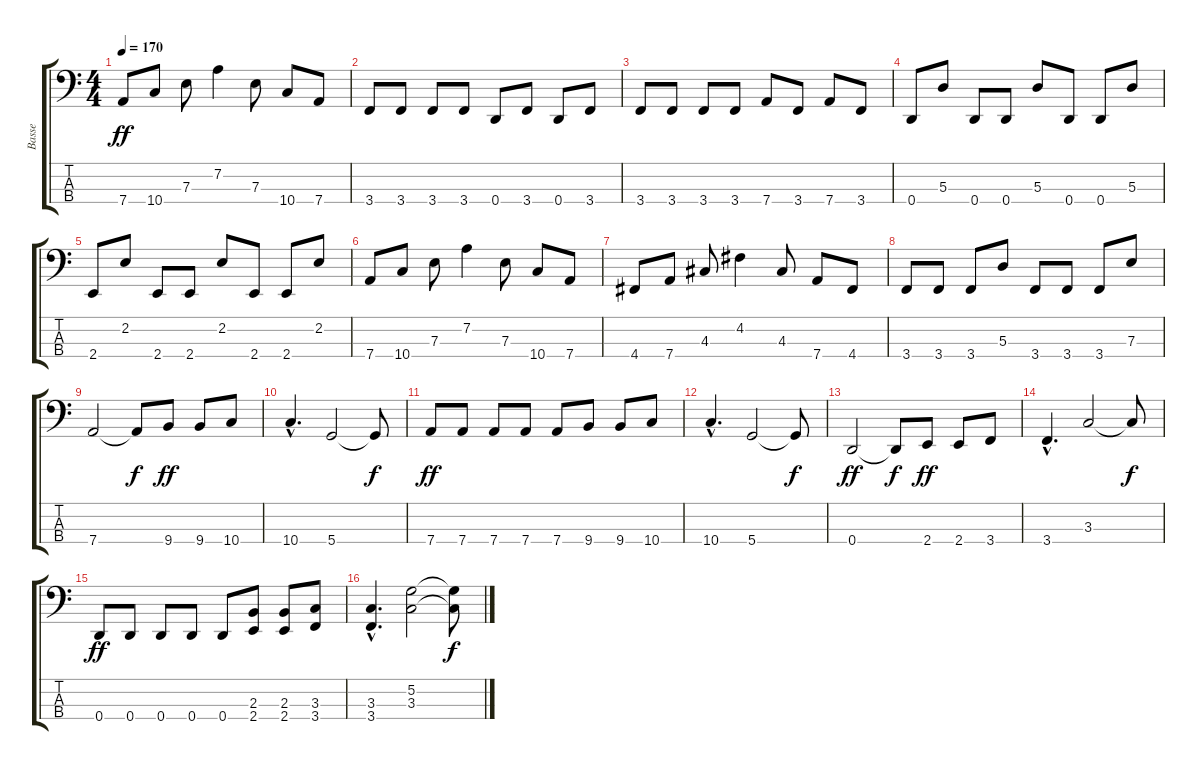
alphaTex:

\track ("Basse" "Basse") {instrument slapbass2}
\staff {score tabs}
\tuning (G2 D2 A1 D1) {hide}
\ts (4 4)
\tempo 170
\clef f4
\ks c
7.4.8{dy ff} 10.4.8 7.3.8 7.2.4 7.3.8 10.4.8 7.4.8 |
3.4.8 3.4.8 3.4.8 3.4.8 0.4.8 3.4.8 0.4.8 3.4.8 |
3.4.8 3.4.8 3.4.8 3.4.8 7.4.8 3.4.8 7.4.8 3.4.8 |
0.4.8 5.3.8 0.4.8 0.4.8 5.3.8 0.4.8 0.4.8 5.3.8 |
2.4.8 2.2.8 2.4.8 2.4.8 2.2.8 2.4.8 2.4.8 2.2.8 |
7.4.8 10.4.8 7.3.8 7.2.4 7.3.8 10.4.8 7.4.8 |
4.4.8 7.4.8 4.3.8 4.2.4 4.3.8 7.4.8 4.4.8 |
3.4.8 3.4.8 3.4.8 5.3.8 3.4.8 3.4.8 3.4.8 7.3.8 |
7.4.2 7.4{t}.8{dy f} 9.4.8{dy ff} 9.4.8 10.4.8 |
10.4{hac}.4{d} 5.4.2 5.4{t}.8{dy f} |
7.4.8{dy ff} 7.4.8 7.4.8 7.4.8 7.4.8 9.4.8 9.4.8 10.4.8 |
10.4{hac}.4{d} 5.4.2 5.4{t}.8{dy f} |
0.4.2{dy ff} 0.4{t}.8{dy f} 2.4.8{dy ff} 2.4.8 3.4.8 |
3.4{hac}.4{d} 3.3.2 3.3{t}.8{dy f} |
0.4.8{dy ff} 0.4.8 0.4.8 0.4.8 0.4.8 (2.3 2.4).8 (2.3 2.4).8 (3.3 3.4).8 |
(3.3{hac} 3.4{hac}).4{d} (5.2 3.3).2 (5.2{t} 3.3{t}).8{dy f}
